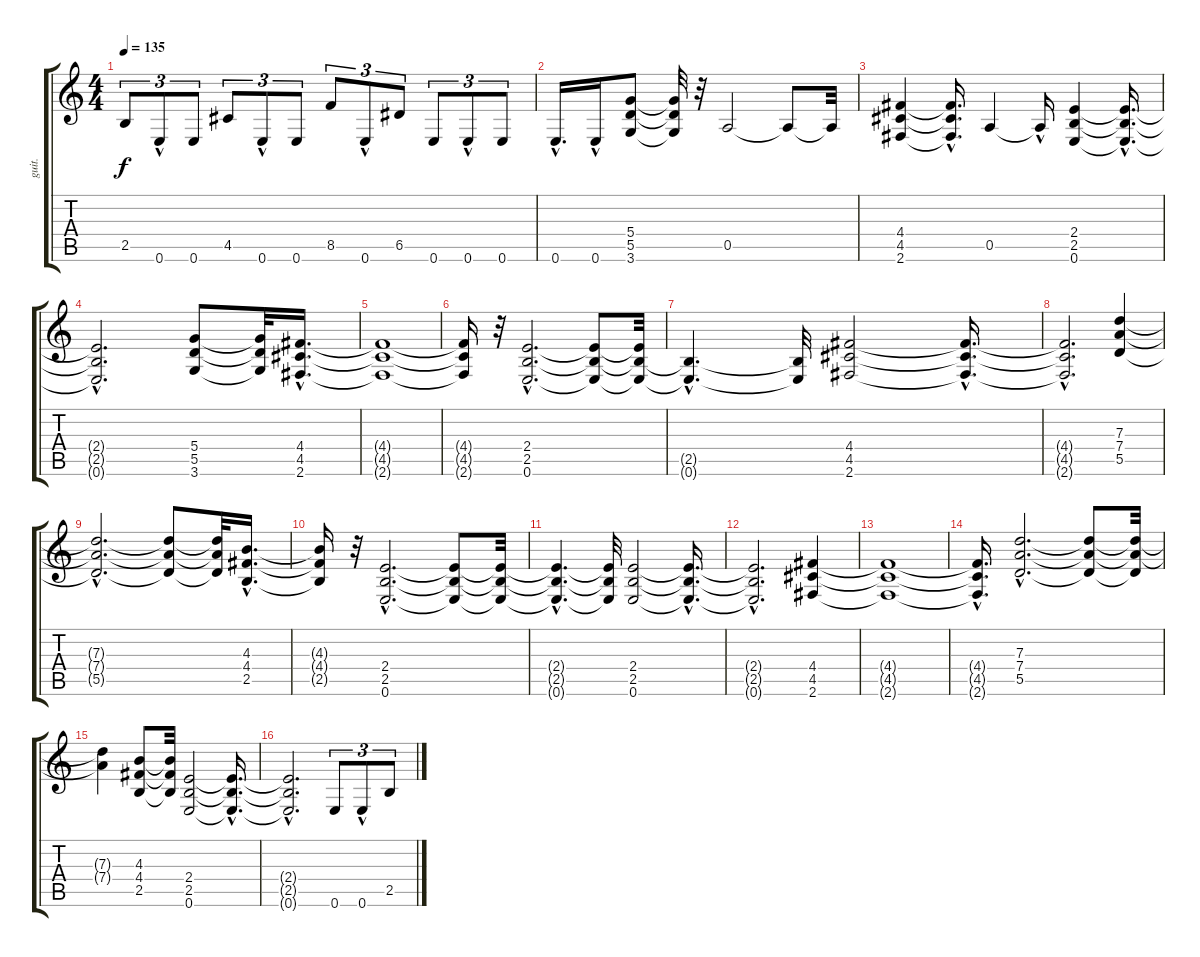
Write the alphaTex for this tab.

\track ("guit." "guit.") {instrument distortionguitar}
\staff {score tabs}
\tuning (E4 B3 G3 D3 A2 E2) {hide}
\ts (4 4)
\tempo 135
\clef g2
\ks c
2.5.8{tu (3 2) dy f} 0.6{hac}.8{tu (3 2)} 0.6.8{tu (3 2)} 4.5.8{tu (3 2)} 0.6{hac}.8{tu (3 2)} 0.6.8{tu (3 2)} 8.5.8{tu (3 2)} 0.6{hac}.8{tu (3 2)} 6.5.8{tu (3 2)} 0.6.8{tu (3 2)} 0.6{hac}.8{tu (3 2)} 0.6.8{tu (3 2)} |
0.6{hac}.16{d} 0.6{hac}.16 (5.4 5.5 3.6).8 (5.4{t} 5.5{t} 3.6{t}).32 r.32 0.5.2 0.5{t}.8 0.5{t}.32 |
(4.4 4.5 2.6).4 (4.4{hac t} 4.5{hac t} 2.6{hac t}).16{d} 0.5.4 0.5{hac t}.16 (2.4 2.5 0.6).4 (2.4{hac t} 2.5{hac t} 0.6{hac t}).16{d} |
(2.4{hac t} 2.5{hac t} 0.6{hac t}).2{d} (5.4 5.5 3.6).8 (5.4{t} 5.5{t} 3.6{t}).32 (4.4{hac} 4.5{hac} 2.6{hac}).16{d} |
(4.4{t} 4.5{t} 2.6{t}).1 |
(4.4{t} 4.5{t} 2.6{t}).16 r.32 (2.4{hac} 2.5{hac} 0.6{hac}).2{d} (2.4{t} 2.5{t} 0.6{t}).8 (2.4{t} 2.5{t} 0.6{t}).32 |
(2.5{hac t} 0.6{hac t}).4{d} (2.5{t} 0.6{t}).32 (4.4 4.5 2.6).2 (4.4{hac t} 4.5{hac t} 2.6{hac t}).16{d} |
(4.4{hac t} 4.5{hac t} 2.6{hac t}).2{d} (7.3 7.4 5.5).4 |
(7.3{hac t} 7.4{hac t} 5.5{hac t}).2{d} (7.3{t} 7.4{t} 5.5{t}).8 (7.3{t} 7.4{t} 5.5{t}).32 (4.3{hac} 4.4{hac} 2.5{hac}).16{d} |
(4.3{t} 4.4{t} 2.5{t}).16 r.32 (2.4{hac} 2.5{hac} 0.6{hac}).2{d} (2.4{t} 2.5{t} 0.6{t}).8 (2.4{t} 2.5{t} 0.6{t}).32 |
(2.4{hac t} 2.5{hac t} 0.6{hac t}).4{d} (2.4{t} 2.5{t} 0.6{t}).32 (2.4 2.5 0.6).2 (2.4{hac t} 2.5{hac t} 0.6{hac t}).16{d} |
(2.4{hac t} 2.5{hac t} 0.6{hac t}).2{d} (4.4 4.5 2.6).4 |
(4.4{t} 4.5{t} 2.6{t}).1 |
(4.4{hac t} 4.5{hac t} 2.6{hac t}).16{d} (7.3{hac} 7.4{hac} 5.5{hac}).2{d} (7.3{t} 7.4{t} 5.5{t}).8 (7.3{t} 7.4{t} 5.5{t}).32 |
(7.3{t} 7.4{t}).4 (4.3 4.4 2.5).8 (4.3{t} 4.4{t} 2.5{t}).32 (2.4 2.5 0.6).2 (2.4{hac t} 2.5{hac t} 0.6{hac t}).16{d} |
(2.4{hac t} 2.5{hac t} 0.6{hac t}).2{d} 0.6.8{tu (3 2)} 0.6{hac}.8{tu (3 2)} 2.5.8{tu (3 2)}
